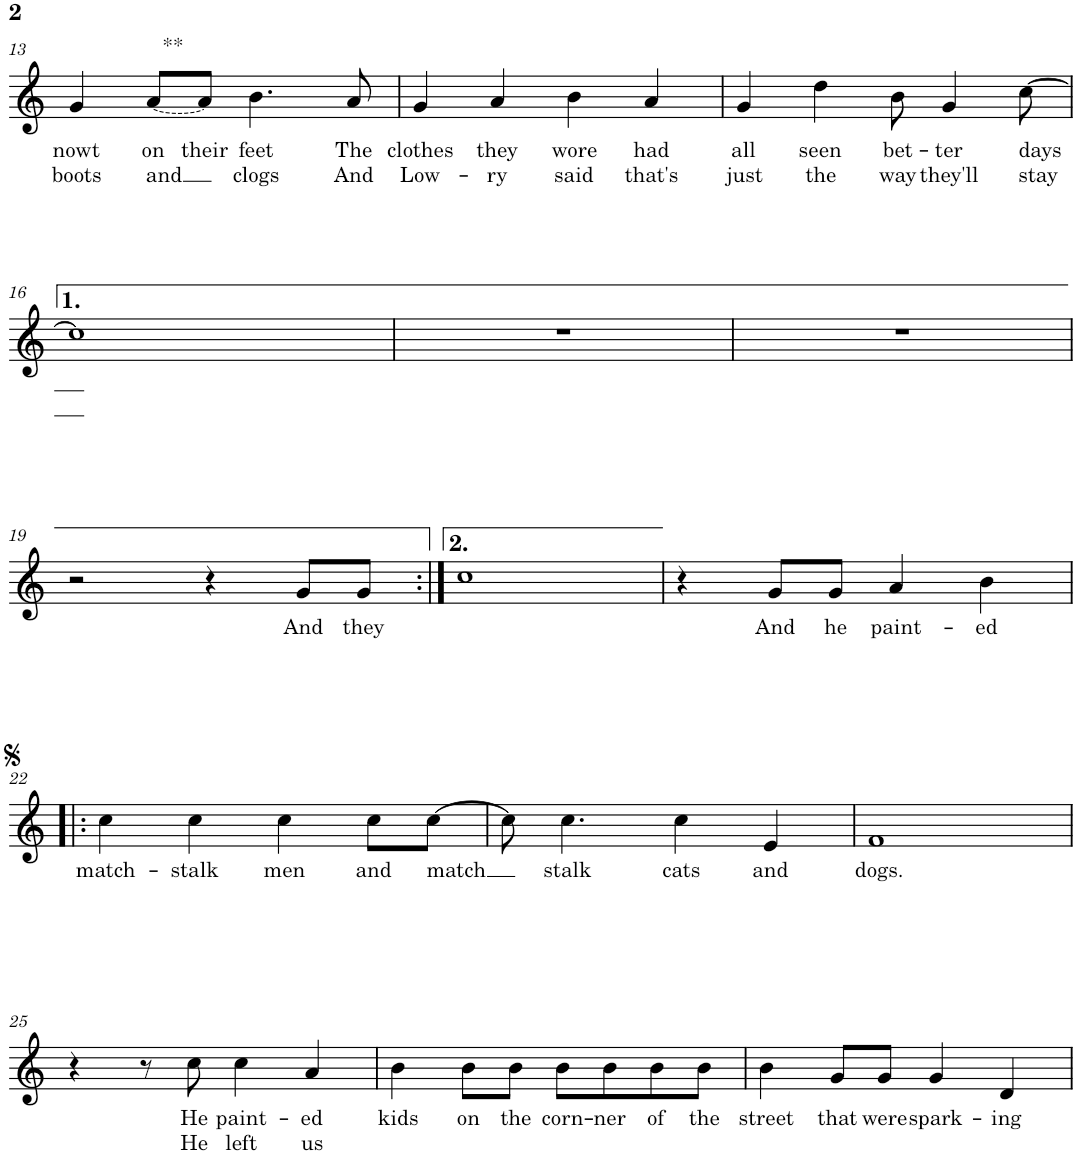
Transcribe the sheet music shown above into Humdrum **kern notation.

**kern	**text	**text
*part1	*part1	*part1
*staff1	*staff1	*staff1
*I"Piano	*	*
*I'Pno.	*	*
!!LO:PB:g=z
*clefG2	*	*
*k[]	*	*
*M4/4	*	*
=13	=13	=13
!	!LO:LY:b	!LO:LY:b
4g/	nowt	boots
!LO:TX:a:t=**	!	!
!LO:T:dash	!LO:LY:b	!LO:LY:b
[8a/L	on	and
!	!LO:LY:b	!
8a/J]	their	.
!	!LO:LY:b	!LO:LY:b
4.b\	feet	clogs
!	!LO:LY:b	!LO:LY:b
8a/	The	And
=14	=14	=14
!	!LO:LY:b	!LO:LY:b
4g/	clothes	Low-
!	!LO:LY:b	!LO:LY:b
4a/	they	-ry
!	!LO:LY:b	!LO:LY:b
4b\	wore	said
!	!LO:LY:b	!LO:LY:b
4a/	had	that's
=15	=15	=15
!	!LO:LY:b	!LO:LY:b
4g/	all	just
!	!LO:LY:b	!LO:LY:b
4dd\	seen	the
!	!LO:LY:b	!LO:LY:b
8b\	bet-	way
!	!LO:LY:b	!LO:LY:b
4g/	-ter	they'll
!	!LO:LY:b	!LO:LY:b
[8cc\	days	stay
!!LO:LB:g=z
=16	=16	=16
1cc]	.	.
=17	=17	=17
1r	.	.
=18	=18	=18
1r	.	.
!!LO:LB:g=z
=19	=19	=19
2r	.	.
4r	.	.
!	!LO:LY:b	!
8g/L	And	.
!	!LO:LY:b	!
8g/J	they	.
=20:|!	=20:|!	=20:|!
1cc	.	.
=21	=21	=21
4r	.	.
!	!LO:LY:b	!
8g/L	And	.
!	!LO:LY:b	!
8g/J	he	.
!	!LO:LY:b	!
4a/	paint-	.
!	!LO:LY:b	!
4b\	-ed	.
!!LO:LB:g=z
=22!|:	=22!|:	=22!|:
!	!LO:LY:b	!
4cc\	match-	.
!	!LO:LY:b	!
4cc\	stalk	.
!	!LO:LY:b	!
4cc\	men	.
!	!LO:LY:b	!
8cc\L	and	.
!	!LO:LY:b	!
[8cc\J	match	.
=23	=23	=23
8cc\]	.	.
!	!LO:LY:b	!
4.cc\	stalk	.
!	!LO:LY:b	!
4cc\	cats	.
!	!LO:LY:b	!
4e/	and	.
=24	=24	=24
!	!LO:LY:b	!
1f	dogs.	.
!!LO:LB:g=z
=25	=25	=25
4r	.	.
8r	.	.
!	!LO:LY:b	!LO:LY:b
8cc\	He	He
!	!LO:LY:b	!LO:LY:b
4cc\	paint-	left
!	!LO:LY:b	!LO:LY:b
4a/	-ed	us
=26	=26	=26
!	!LO:LY:b	!
4b\	kids	.
!	!LO:LY:b	!
8b\L	on	.
!	!LO:LY:b	!
8b\J	the	.
!	!LO:LY:b	!
8b\L	corn-	.
!	!LO:LY:b	!
8b\	-ner	.
!	!LO:LY:b	!
8b\	of	.
!	!LO:LY:b	!
8b\J	the	.
=27	=27	=27
!	!LO:LY:b	!
4b\	street	.
!	!LO:LY:b	!
8g/L	that	.
!	!LO:LY:b	!
8g/J	were	.
!	!LO:LY:b	!
4g/	spark-	.
!	!LO:LY:b	!
4d/	-ing	.
=	=	=
*-	*-	*-
